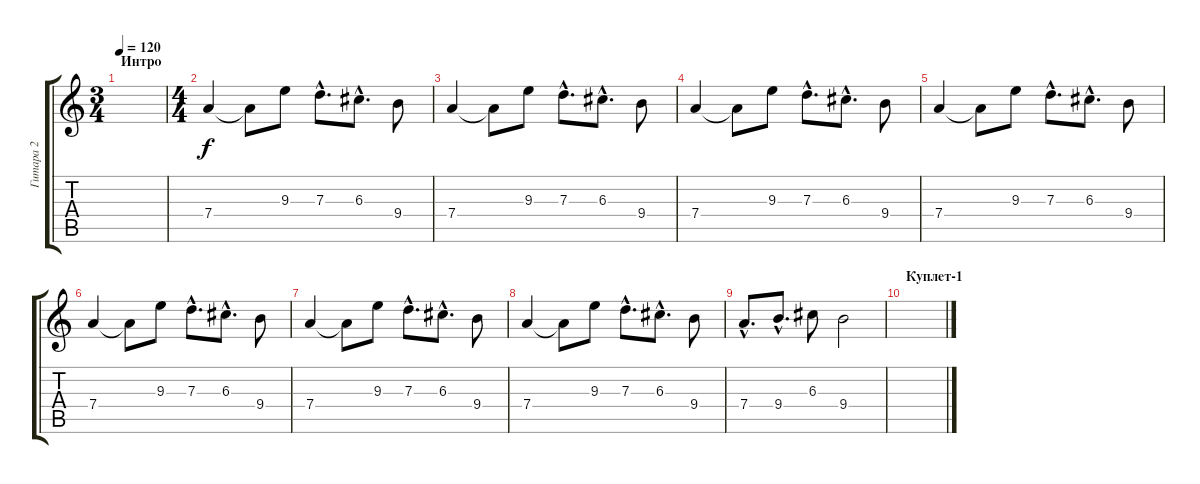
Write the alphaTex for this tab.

\track ("Гитара 2" "Гитара 2") {instrument electricguitarclean}
\staff {score tabs}
\tuning (E4 B3 G3 D3 A2 E2) {hide}
\ts (3 4)
\section ("" "Интро")
\tempo 120
\clef g2
\ks c
|
\ts (4 4)
7.4.4 7.4{t}.8 9.3.8 7.3{hac}.8{d} 6.3{hac}.8{d} 9.4.8 |
7.4.4 7.4{t}.8 9.3.8 7.3{hac}.8{d} 6.3{hac}.8{d} 9.4.8 |
7.4.4 7.4{t}.8 9.3.8 7.3{hac}.8{d} 6.3{hac}.8{d} 9.4.8 |
7.4.4 7.4{t}.8 9.3.8 7.3{hac}.8{d} 6.3{hac}.8{d} 9.4.8 |
7.4.4 7.4{t}.8 9.3.8 7.3{hac}.8{d} 6.3{hac}.8{d} 9.4.8 |
7.4.4 7.4{t}.8 9.3.8 7.3{hac}.8{d} 6.3{hac}.8{d} 9.4.8 |
7.4.4 7.4{t}.8 9.3.8 7.3{hac}.8{d} 6.3{hac}.8{d} 9.4.8 |
7.4{hac}.8{d} 9.4{hac}.8{d} 6.3.8 9.4.2 |
\section ("" "Куплет-1")
